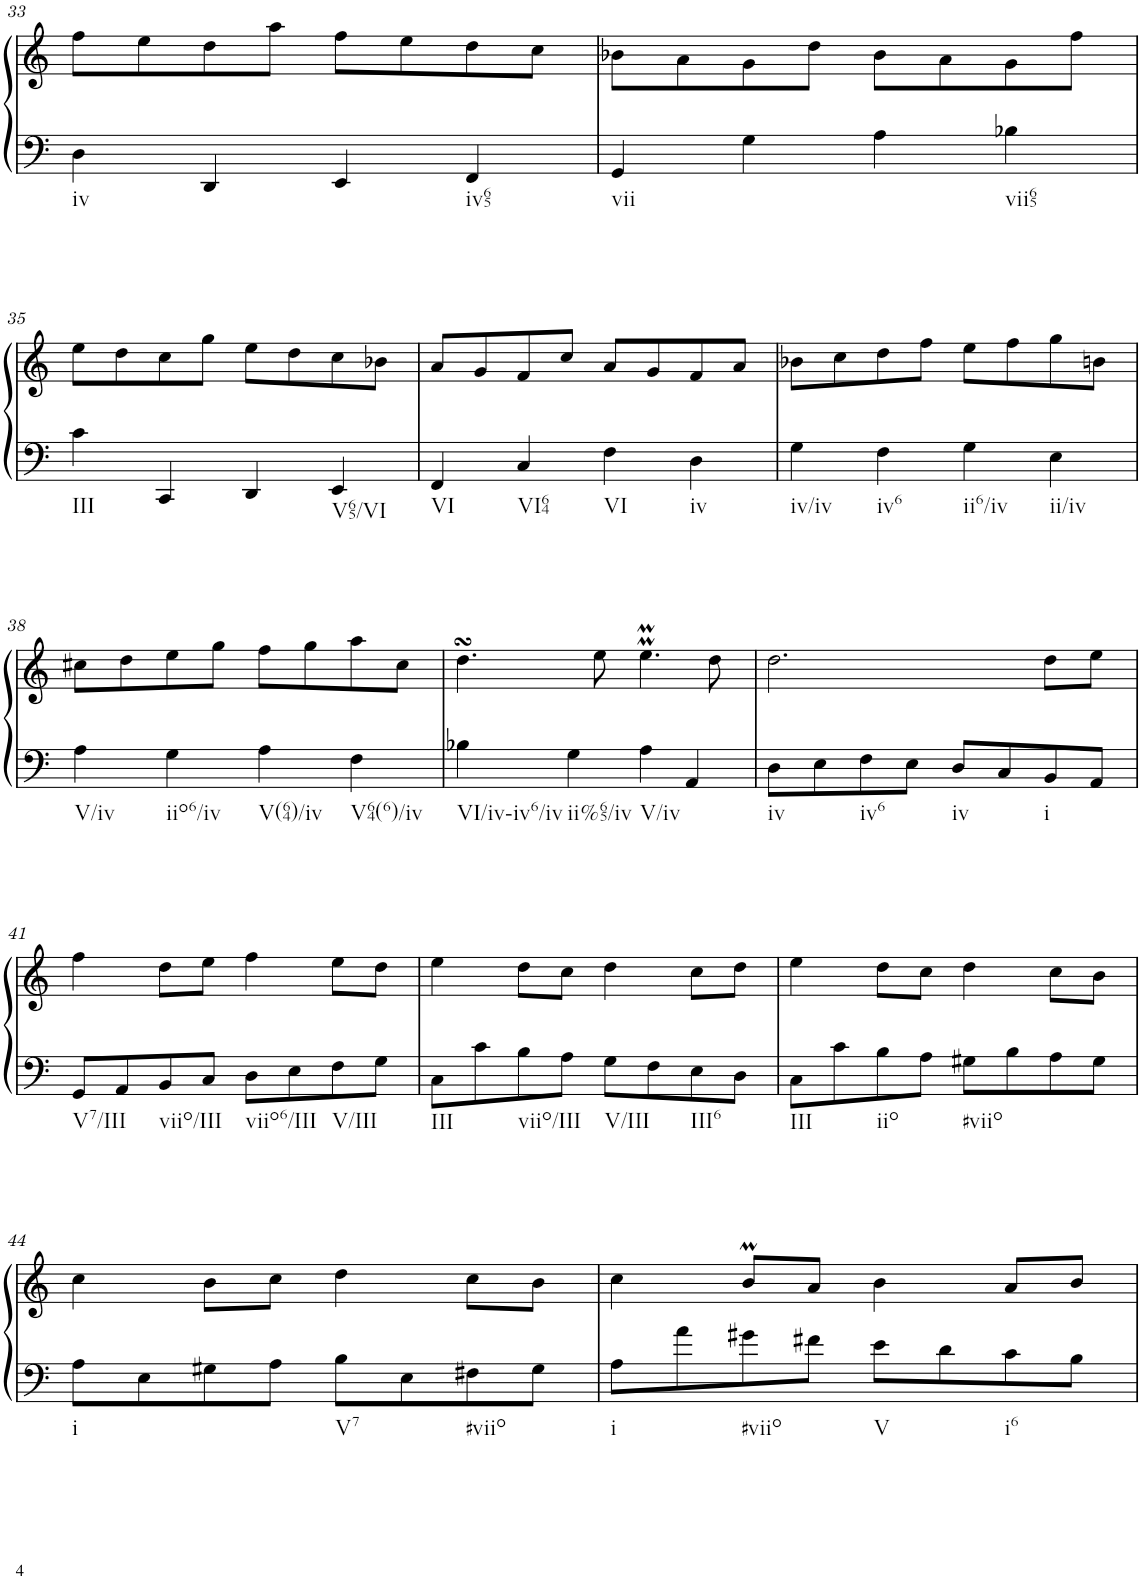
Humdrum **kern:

**kern	**kern
*part1	*part1
*staff2	*staff1
*I"Klavier linke Hand	*
!!LO:PB:g=z
*clefF4	*clefG2
*k[]	*k[]
*M2/2	*M2/2
*met(c|)	*met(c|)
=33	=33
!LO:TX:b:t=iv	!
4D\	8ff\L
.	8ee\
4DD/	8dd\
.	8aa\J
4EE/	8ff\L
.	8ee\
!LO:TX:b:t=iv65	!
4FF/	8dd\
.	8cc\J
=34	=34
!LO:TX:b:t=vii	!
4GG/	8b-X\L
.	8a\
4G\	8g\
.	8dd\J
4A\	8b-\L
.	8a\
!LO:TX:b:t=vii65	!
4B-X\	8g\
.	8ff\J
!!LO:LB:g=z
=35	=35
!LO:TX:b:t=III	!
4c\	8ee\L
.	8dd\
4CC/	8cc\
.	8gg\J
4DD/	8ee\L
.	8dd\
!LO:TX:b:t=V65/VI	!
4EE/	8cc\
.	8b-X\J
=36	=36
!LO:TX:b:t=VI	!
4FF/	8a/L
.	8g/
!LO:TX:b:t=VI64	!
4C/	8f/
.	8cc/J
!LO:TX:b:t=VI	!
4F\	8a/L
.	8g/
!LO:TX:b:t=iv	!
4D\	8f/
.	8a/J
=37	=37
!LO:TX:b:t=iv/iv	!
4G\	8b-X\L
.	8cc\
!LO:TX:b:t=iv6	!
4F\	8dd\
.	8ff\J
!LO:TX:b:t=ii6/iv	!
4G\	8ee\L
.	8ff\
!LO:TX:b:t=ii/iv	!
4E\	8gg\
.	8bn\J
!!LO:LB:g=z
=38	=38
!LO:TX:b:t=V/iv	!
4A\	8cc#X\L
.	8dd\
!LO:TX:b:t=iio6/iv	!
4G\	8ee\
.	8gg\J
!LO:TX:b:t=V(64)/iv	!
4A\	8ff\L
.	8gg\
!LO:TX:b:t=V64(6)/iv	!
4F\	8aa\
.	8cc#\J
=39	=39
!LO:TX:b:t=VI/iv-iv6/iv	!
4B-X\	4.ddsSSS\
!LO:TX:b:t=ii%65/iv	!
4G\	.
.	8ee\
!LO:TX:b:t=V/iv	!
4A\	4.eemm\
4AA/	.
.	8dd\
=40	=40
!LO:TX:b:t=iv	!
8D\L	2.dd\
8E\	.
!LO:TX:b:t=iv6	!
8F\	.
8E\J	.
!LO:TX:b:t=iv	!
8D/L	.
8C/	.
!LO:TX:b:t=i	!
8BB/	8dd\L
8AA/J	8ee\J
!!LO:LB:g=z
=41	=41
!LO:TX:b:t=V7/III	!
8GG/L	4ff\
8AA/	.
!LO:TX:b:t=viio/III	!
8BB/	8dd\L
8C/J	8ee\J
!LO:TX:b:t=viio6/III	!
8D\L	4ff\
8E\	.
!LO:TX:b:t=V/III	!
8F\	8ee\L
8G\J	8dd\J
=42	=42
!LO:TX:b:t=III	!
8C\L	4ee\
8c\	.
!LO:TX:b:t=viio/III	!
8B\	8dd\L
8A\J	8cc\J
!LO:TX:b:t=V/III	!
8G\L	4dd\
8F\	.
!LO:TX:b:t=III6	!
8E\	8cc\L
8D\J	8dd\J
=43	=43
!LO:TX:b:t=III	!
8C\L	4ee\
8c\	.
!LO:TX:b:t=iio	!
8B\	8dd\L
8A\J	8cc\J
!LO:TX:b:t=#viio	!
8G#X\L	4dd\
8B\	.
8A\	8cc\L
8G#\J	8b\J
!!LO:LB:g=z
=44	=44
!LO:TX:b:t=i	!
8A\L	4cc\
8E\	.
8G#X\	8b\L
8A\J	8cc\J
!LO:TX:b:t=V7	!
8B\L	4dd\
8E\	.
!LO:TX:b:t=#viio	!
8F#X\	8cc\L
8G#\J	8b\J
=45	=45
!LO:TX:b:t=i	!
8A\L	4cc\
8a\	.
!LO:TX:b:t=#viio	!
8g#X\	8bm/L
8f#X\J	8a/J
!LO:TX:b:t=V	!
8e\L	4b\
8d\	.
!LO:TX:b:t=i6	!
8c\	8a/L
8B\J	8b/J
=	=
*-	*-
